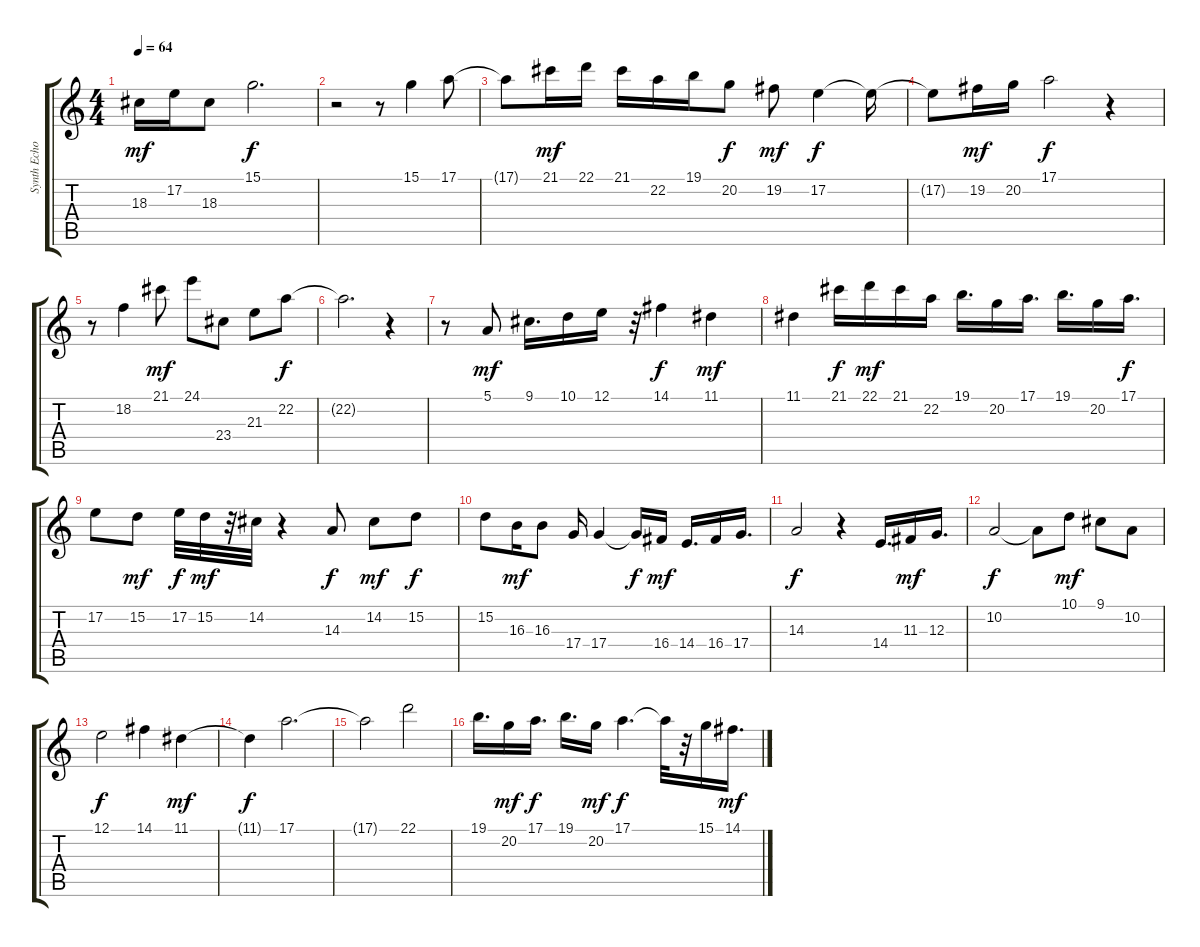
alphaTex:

\track ("Synth Echo 2" "Synth Echo") {instrument synthstrings2}
\staff {score tabs}
\tuning (E4 B3 G3 D3 A2 E2) {hide}
\ts (4 4)
\tempo 64
\clef g2
\ks c
18.3.16{dy mf} 17.2.16 18.3.8 15.1.2{d dy f} |
r.2 r.8 15.1.4 17.1.8 |
17.1{t}.8 21.1.16{dy mf} 22.1.16 21.1.16 22.2.16 19.1.16 20.2.8{dy f} 19.2.8{dy mf} 17.2.4{dy f} 17.2{t}.16 |
17.2{t}.8 19.2.16{dy mf} 20.2.16 17.1.2{dy f} r.4 |
r.8 18.2.4 21.1.8{dy mf} 24.1.8 23.4.8 21.3.8 22.2.8{dy f} |
22.2{t}.2{d} r.4 |
r.8 5.1.8{dy mf} 9.1.16{d} 10.1.16 12.1.16 r.32 14.1.4{dy f} 11.1.4{dy mf} |
11.1.4 21.1.16{dy f} 22.1.16{dy mf} 21.1.16 22.2.16 19.1.16{d} 20.2.16 17.1.16{d} 19.1.16{d} 20.2.16 17.1.16{d dy f} |
17.2.8 15.2.8{dy mf} 17.2.32{dy f} 15.2.32{dy mf} r.32 14.2.32 r.4 14.3.8{dy f} 14.2.8{dy mf} 15.2.8{dy f} |
15.2.8 16.3.16{dy mf} 16.3.8 17.4.16 17.4.4 17.4{t}.16{dy f} 16.4.16{dy mf} 14.4.16{d} 16.4.16 17.4.16{d} |
14.3.2{dy f} r.4 14.4.16{d} 11.3.16{dy mf} 12.3.16{d} |
10.2.2{dy f} 10.2{t}.8 10.1.8{dy mf} 9.1.8 10.2.8 |
12.1.2{dy f} 14.1.4 11.1.4{dy mf} |
11.1{t}.4{dy f} 17.1.2{d} |
17.1{t}.2 22.1.2 |
19.1.16{d} 20.2.16{dy mf} 17.1.16{d dy f} 19.1.16{d} 20.2.16{dy mf} 17.1.4{d dy f} 17.1{t}.32 r.32 15.1.16 14.1.16{d dy mf}
